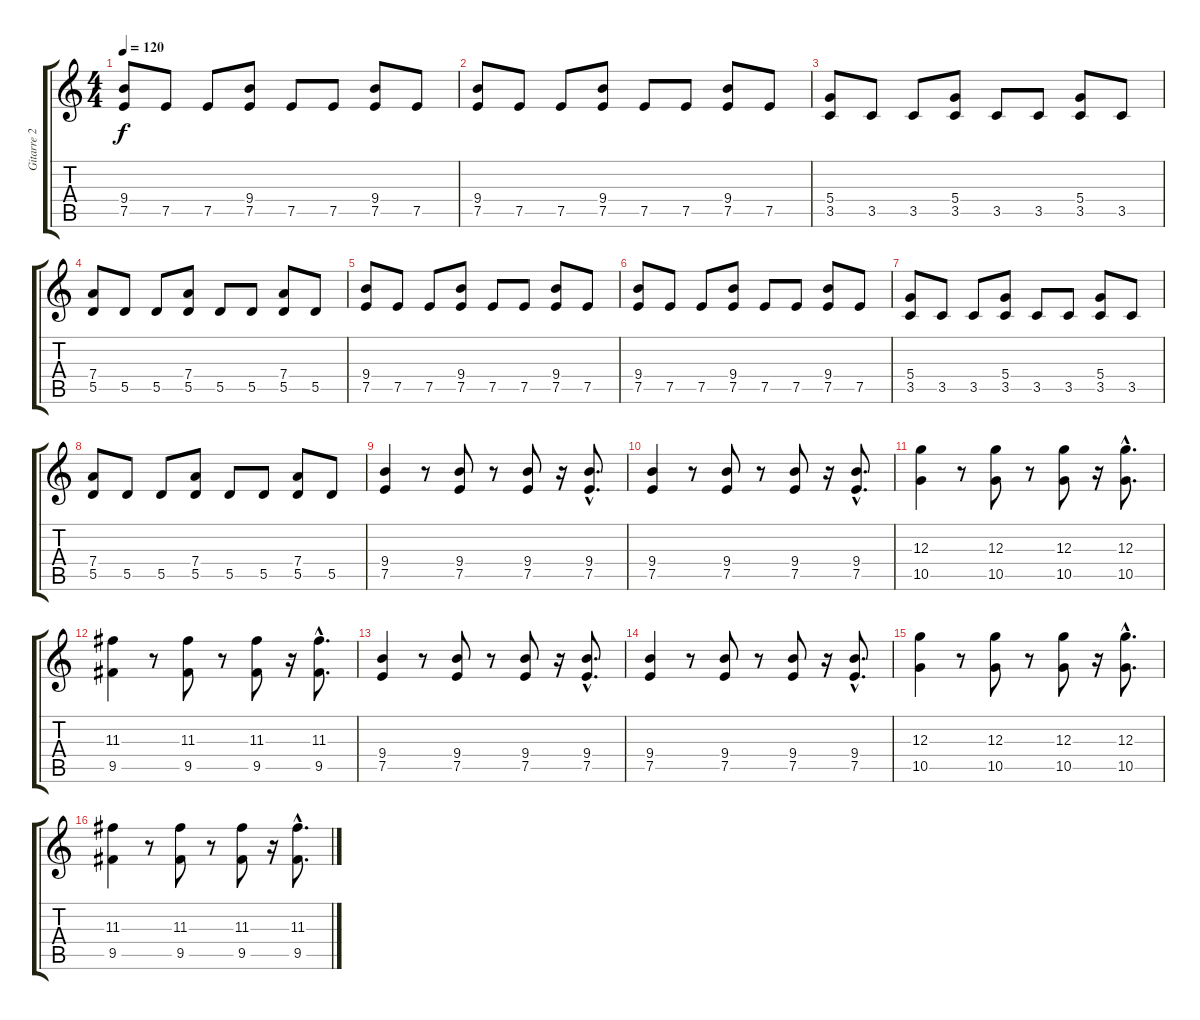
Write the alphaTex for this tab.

\track ("Gitarre 2" "Gitarre 2") {instrument distortionguitar}
\staff {score tabs}
\tuning (E4 B3 G3 D3 A2 E2) {hide}
\ts (4 4)
\tempo 120
\clef g2
\ks c
(9.4 7.5).8{dy f} 7.5.8 7.5.8 (9.4 7.5).8 7.5.8 7.5.8 (9.4 7.5).8 7.5.8 |
(9.4 7.5).8 7.5.8 7.5.8 (9.4 7.5).8 7.5.8 7.5.8 (9.4 7.5).8 7.5.8 |
(5.4 3.5).8 3.5.8 3.5.8 (5.4 3.5).8 3.5.8 3.5.8 (5.4 3.5).8 3.5.8 |
(7.4 5.5).8 5.5.8 5.5.8 (7.4 5.5).8 5.5.8 5.5.8 (7.4 5.5).8 5.5.8 |
(9.4 7.5).8 7.5.8 7.5.8 (9.4 7.5).8 7.5.8 7.5.8 (9.4 7.5).8 7.5.8 |
(9.4 7.5).8 7.5.8 7.5.8 (9.4 7.5).8 7.5.8 7.5.8 (9.4 7.5).8 7.5.8 |
(5.4 3.5).8 3.5.8 3.5.8 (5.4 3.5).8 3.5.8 3.5.8 (5.4 3.5).8 3.5.8 |
(7.4 5.5).8 5.5.8 5.5.8 (7.4 5.5).8 5.5.8 5.5.8 (7.4 5.5).8 5.5.8 |
(9.4 7.5).4 r.8 (9.4 7.5).8 r.8 (9.4 7.5).8 r.16 (9.4{hac} 7.5{hac}).8{d} |
(9.4 7.5).4 r.8 (9.4 7.5).8 r.8 (9.4 7.5).8 r.16 (9.4{hac} 7.5{hac}).8{d} |
(12.3 10.5).4 r.8 (12.3 10.5).8 r.8 (12.3 10.5).8 r.16 (12.3{hac} 10.5{hac}).8{d} |
(11.3 9.5).4 r.8 (11.3 9.5).8 r.8 (11.3 9.5).8 r.16 (11.3{hac} 9.5{hac}).8{d} |
(9.4 7.5).4 r.8 (9.4 7.5).8 r.8 (9.4 7.5).8 r.16 (9.4{hac} 7.5{hac}).8{d} |
(9.4 7.5).4 r.8 (9.4 7.5).8 r.8 (9.4 7.5).8 r.16 (9.4{hac} 7.5{hac}).8{d} |
(12.3 10.5).4 r.8 (12.3 10.5).8 r.8 (12.3 10.5).8 r.16 (12.3{hac} 10.5{hac}).8{d} |
(11.3 9.5).4 r.8 (11.3 9.5).8 r.8 (11.3 9.5).8 r.16 (11.3{hac} 9.5{hac}).8{d}
